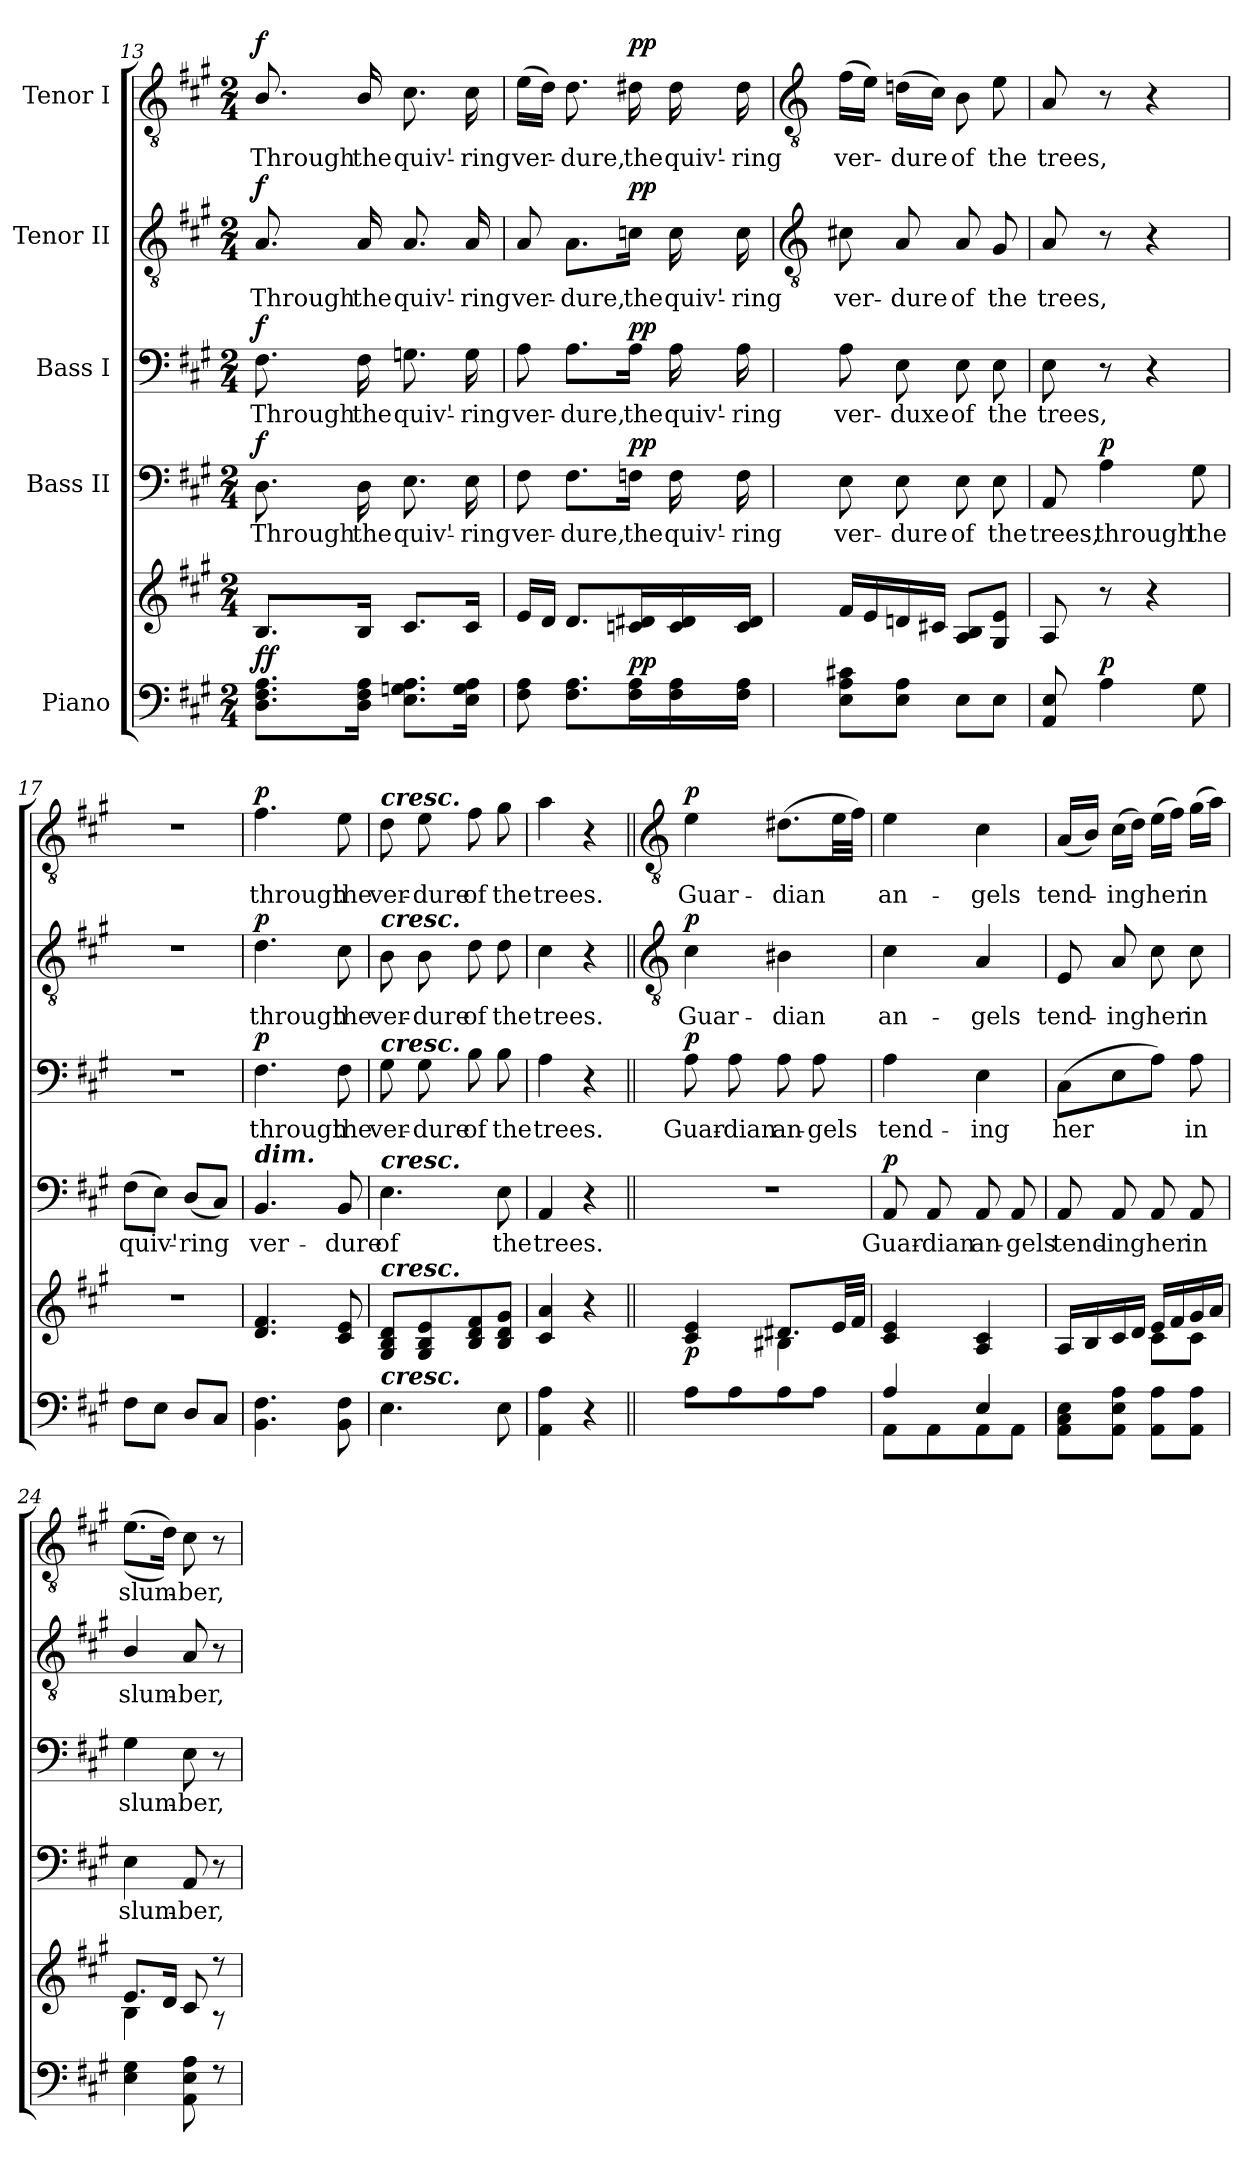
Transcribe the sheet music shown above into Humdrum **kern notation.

**kern	**kern	**dynam	**kern	**text	**dynam	**kern	**text	**dynam	**kern	**text	**dynam	**kern	**text	**dynam
*part5	*part5	*part5	*part4	*part4	*part4	*part3	*part3	*part3	*part2	*part2	*part2	*part1	*part1	*part1
*staff6	*staff5	*staff5/6	*staff4	*staff4	*staff4	*staff3	*staff3	*staff3	*staff2	*staff2	*staff2	*staff1	*staff1	*staff1
*I"Piano	*	*	*I"Bass II	*	*	*I"Bass I	*	*	*I"Tenor II	*	*	*I"Tenor I	*	*
*clefF4	*clefG2	*	*clefF4	*	*	*clefF4	*	*	*clefGv2	*	*	*clefGv2	*	*
*k[f#c#g#]	*k[f#c#g#]	*	*k[f#c#g#]	*	*	*k[f#c#g#]	*	*	*k[f#c#g#]	*	*	*k[f#c#g#]	*	*
*A:	*A:	*	*A:	*	*	*A:	*	*	*A:	*	*	*A:	*	*
*M2/4	*M2/4	*	*M2/4	*	*	*M2/4	*	*	*M2/4	*	*	*M2/4	*	*
=13	=13	=13	=13	=13	=13	=13	=13	=13	=13	=13	=13	=13	=13	=13
*	*^	*	*	*	*	*	*	*	*	*	*	*	*	*
!	!	!	!LO:DY:a=2	!	!LO:LY:b	!	!	!LO:LY:b	!	!	!LO:LY:b	!	!	!LO:LY:b	!
!	!	!	!LO:DY:n=1:b	!	!	!LO:DY:b	!	!	!LO:DY:b	!	!	!LO:DY:b	!	!	!LO:DY:b
8.D\ 8.F#\ 8.A\L	8.B/L	2ryy	f f	8.D\	Through	f	8.F#	Through	f	8.A	Through	f	8.B/	Through	f
!	!	!	!	!	!LO:LY:b	!	!	!LO:LY:b	!	!	!LO:LY:b	!	!	!LO:LY:b	!
16D\ 16F#\ 16A\J	16B/J	.	.	16D\	the	.	16F#	the	.	16A	the	.	16B/	the	.
!	!	!	!	!	!LO:LY:b	!	!	!LO:LY:b	!	!	!LO:LY:b	!	!	!LO:LY:b	!
8.E\ 8.Gn\ 8.A\L	8.c#/L	.	.	8.E	quiv'-	.	8.Gn	quiv'-	.	8.A	quiv'-	.	8.c#	quiv'-	.
!	!	!	!	!	!LO:LY:b	!	!	!LO:LY:b	!	!	!LO:LY:b	!	!	!LO:LY:b	!
16E\ 16G\ 16A\J	16c#/J	.	.	16E	-ring	.	16G	-ring	.	16A	-ring	.	16c#	-ring	.
=14	=14	=14	=14	=14	=14	=14	=14	=14	=14	=14	=14	=14	=14	=14	=14
!	!	!	!	!	!LO:LY:b	!	!	!LO:LY:b	!	!	!LO:LY:b	!	!	!LO:LY:b	!
8F#\ 8A\	16e/LL	2ryy	.	8F#	ver-	.	8A	ver-	.	8A	ver-	.	(>16eLL	ver-	.
.	16d/JJ	.	.	.	.	.	.	.	.	.	.	.	16dJJ)	.	.
!	!	!	!	!	!LO:LY:b	!	!	!LO:LY:b	!	!	!LO:LY:b	!	!	!LO:LY:b	!
8.F#\ 8.A\L	8.d/L	.	.	8.F#L	-dure,	.	8.AL	-dure,	.	8.AL	-dure,	.	8.d	dure,	.
!	!	!	!LO:DY:a=2	!	!LO:LY:b	!LO:DY:b	!	!LO:LY:b	!LO:DY:b	!	!LO:LY:b	!LO:DY:b	!	!LO:LY:b	!LO:DY:b
16F#\ 16A\L	16cn/ 16d#X/L	.	pp	16FnJ	the	pp	16AJ	the	pp	16cnJ	the	pp	16d#X	the	pp
!	!	!	!	!	!LO:LY:b	!	!	!LO:LY:b	!	!	!LO:LY:b	!	!	!LO:LY:b	!
16F#\ 16A\	16c/ 16d#/	.	.	16F	quiv'-	.	16A	quiv'-	.	16c	quiv'-	.	16d#	quiv'-	.
!	!	!	!	!	!LO:LY:b	!	!	!LO:LY:b	!	!	!LO:LY:b	!	!	!LO:LY:b	!
16F#\ 16A\JJ	16c/ 16d#/JJ	.	.	16F	-ring	.	16A	-ring	.	16c	-ring	.	16d#	-ring	.
*	*v	*v	*	*	*	*	*	*	*	*	*	*	*	*	*
!!LO:LB:g=z
=15	=15	=15	=15	=15	=15	=15	=15	=15	=15	=15	=15	=15	=15	=15
*	*	*	*	*	*	*	*	*	*clefGv2	*	*	*clefGv2	*	*
!	!	!	!	!LO:LY:b	!	!	!LO:LY:b	!	!	!LO:LY:b	!	!	!LO:LY:b	!
8E\ 8A\ 8c#X\L	16f#LL	.	8E	ver-	.	8A	ver-	.	8c#X	ver-	.	(>16f#LL	ver-	.
.	16e	.	.	.	.	.	.	.	.	.	.	16eJJ)	.	.
!	!	!	!	!LO:LY:b	!	!	!LO:LY:b	!	!	!LO:LY:b	!	!	!LO:LY:b	!
8E\ 8A\J	16dn	.	8E	-dure	.	8E	-duxe	.	8A	-dure	.	(>16dnLL	dure	.
.	16c#XJJ	.	.	.	.	.	.	.	.	.	.	16c#JJ)	.	.
!	!	!	!	!LO:LY:b	!	!	!LO:LY:b	!	!	!LO:LY:b	!	!	!LO:LY:b	!
8E\L	8A 8BL	.	8E	of	.	8E	of	.	8A	of	.	8B	of	.
!	!	!	!	!LO:LY:b	!	!	!LO:LY:b	!	!	!LO:LY:b	!	!	!LO:LY:b	!
8E\J	8G# 8eJ	.	8E	the	.	8E	the	.	8G#	the	.	8e	the	.
=16	=16	=16	=16	=16	=16	=16	=16	=16	=16	=16	=16	=16	=16	=16
!	!	!	!	!LO:LY:b	!	!	!LO:LY:b	!	!	!LO:LY:b	!	!	!LO:LY:b	!
8AA 8E	8A	.	8AA	trees,	.	8E	trees,	.	8A	trees,	.	8A	trees,	.
!	!	!LO:DY:a=2	!	!LO:LY:b	!LO:DY:b	!	!	!	!	!	!	!	!	!
4A\	8r	p	4A	through	p	8r	.	.	8r	.	.	8r	.	.
.	4r	.	.	.	.	4r	.	.	4r	.	.	4r	.	.
!	!	!	!	!LO:LY:b	!	!	!	!	!	!	!	!	!	!
8G#\	.	.	8G#	the	.	.	.	.	.	.	.	.	.	.
=17	=17	=17	=17	=17	=17	=17	=17	=17	=17	=17	=17	=17	=17	=17
!	!LO:N:vis=1	!	!	!LO:LY:b	!	!LO:N:vis=1	!	!	!LO:N:vis=1	!	!	!LO:N:vis=1	!	!
8F#\L	2r	.	(>8F#L	quiv'-	.	2r	.	.	2r	.	.	2r	.	.
8E\J	.	.	8EJ)	.	.	.	.	.	.	.	.	.	.	.
!	!	!	!	!LO:LY:b	!	!	!	!	!	!	!	!	!	!
8D/L	.	.	(<8DL	ring	.	.	.	.	.	.	.	.	.	.
8C#/J	.	.	8C#J)	.	.	.	.	.	.	.	.	.	.	.
=18	=18	=18	=18	=18	=18	=18	=18	=18	=18	=18	=18	=18	=18	=18
!	!	!	!LO:TX:a:Bi:t=dim.	!	!	!	!	!	!	!	!	!	!	!
!	!	!	!	!LO:LY:b	!	!	!LO:LY:b	!LO:DY:b	!	!LO:LY:b	!LO:DY:b	!	!LO:LY:b	!LO:DY:b
4.BB\ 4.F#\	4.d 4.f#	.	4.BB	ver-	.	4.F#	through	p	4.d	through	p	4.f#	through	p
!	!	!	!	!LO:LY:b	!	!	!LO:LY:b	!	!	!LO:LY:b	!	!	!LO:LY:b	!
8BB\ 8F#\	8c# 8e	.	8BB	-dure	.	8F#	the	.	8c#	the	.	8e	the	.
=19	=19	=19	=19	=19	=19	=19	=19	=19	=19	=19	=19	=19	=19	=19
!	!	!	!	!	!	!	!	!	!	!	!	!LO:TX:a:Bi:t=cresc.	!	!
!	!	!	!	!	!	!	!	!	!LO:TX:a:Bi:t=cresc.	!	!	!	!	!
!	!	!	!	!	!	!LO:TX:a:Bi:t=cresc.	!	!	!	!	!	!	!	!
!	!	!	!LO:TX:a:Bi:t=cresc.	!	!	!	!	!	!	!	!	!	!	!
!	!LO:TX:a:Bi:t=cresc.	!	!	!	!	!	!	!	!	!	!	!	!	!
!LO:TX:a:Bi:t=cresc.	!	!	!	!	!	!	!	!	!	!	!	!	!	!
!	!	!	!	!LO:LY:b	!	!	!LO:LY:b	!	!	!LO:LY:b	!	!	!LO:LY:b	!
4.E	8G# 8B 8dL	.	4.E	of	.	8G#	ver-	.	8B	ver-	.	8d	ver-	.
!	!	!	!	!	!	!	!LO:LY:b	!	!	!LO:LY:b	!	!	!LO:LY:b	!
.	8G# 8B 8e	.	.	.	.	8G#	-dure	.	8B	-dure	.	8e	-dure	.
!	!	!	!	!	!	!	!LO:LY:b	!	!	!LO:LY:b	!	!	!LO:LY:b	!
.	8B 8d 8f#	.	.	.	.	8B	of	.	8d	of	.	8f#	of	.
!	!	!	!	!LO:LY:b	!	!	!LO:LY:b	!	!	!LO:LY:b	!	!	!LO:LY:b	!
8E	8B 8d 8g#J	.	8E	the	.	8B	the	.	8d	the	.	8g#	the	.
=20	=20	=20	=20	=20	=20	=20	=20	=20	=20	=20	=20	=20	=20	=20
!	!	!	!	!LO:LY:b	!	!	!LO:LY:b	!	!	!LO:LY:b	!	!	!LO:LY:b	!
4AA\ 4A\	4c# 4a	.	4AA	trees.	.	4A	trees.	.	4c#	trees.	.	4a	trees.	.
4r	4r	.	4r	.	.	4r	.	.	4r	.	.	4r	.	.
!!LO:LB:g=z
=21||	=21||	=21||	=21||	=21||	=21||	=21||	=21||	=21||	=21||	=21||	=21||	=21||	=21||	=21||
*	*	*	*	*	*	*	*	*	*clefGv2	*	*	*clefGv2	*	*
*^	*^	*	*	*	*	*	*	*	*	*	*	*	*	*
!	!	!	!	!LO:DY:b	!LO:N:vis=1	!	!	!	!LO:LY:b	!LO:DY:b	!	!LO:LY:b	!LO:DY:b	!	!LO:LY:b	!LO:DY:b
8A\L	2ryy	4c# 4e	4ryy	p	2r	.	.	8A	Guar-	p	4c#	Guar-	p	4e	Guar-	p
!	!	!	!	!	!	!	!	!	!LO:LY:b	!	!	!	!	!	!	!
8A\	.	.	.	.	.	.	.	8A	-dian	.	.	.	.	.	.	.
!	!	!	!	!	!	!	!	!	!LO:LY:b	!	!	!LO:LY:b	!	!	!LO:LY:b	!
8A\	.	8.d#XL	4B#X\	.	.	.	.	8A	an-	.	4B#X	-dian	.	(>8.d#XL	-dian	.
!	!	!	!	!	!	!	!	!	!LO:LY:b	!	!	!	!	!	!	!
8A\J	.	.	.	.	.	.	.	8A	-gels	.	.	.	.	.	.	.
.	.	32eLL	.	.	.	.	.	.	.	.	.	.	.	32eLL	.	.
.	.	32f#JJJ	.	.	.	.	.	.	.	.	.	.	.	32f#JJJ)	.	.
=22	=22	=22	=22	=22	=22	=22	=22	=22	=22	=22	=22	=22	=22	=22	=22	=22
!	!	!	!	!	!	!LO:LY:b	!LO:DY:b	!	!LO:LY:b	!	!	!LO:LY:b	!	!	!LO:LY:b	!
4A/	8AA\L	4c# 4e	2ryy	.	8AA	Guar-	p	4A	tend-	.	4c#	an-	.	4e	an-	.
!	!	!	!	!	!	!LO:LY:b	!	!	!	!	!	!	!	!	!	!
.	8AA\	.	.	.	8AA	-dian	.	.	.	.	.	.	.	.	.	.
!	!	!	!	!	!	!LO:LY:b	!	!	!LO:LY:b	!	!	!LO:LY:b	!	!	!LO:LY:b	!
4E/	8AA\	4A 4c#	.	.	8AA	an-	.	4E	-ing	.	4A	-gels	.	4c#	-gels	.
!	!	!	!	!	!	!LO:LY:b	!	!	!	!	!	!	!	!	!	!
.	8AA\J	.	.	.	8AA	-gels	.	.	.	.	.	.	.	.	.	.
=23	=23	=23	=23	=23	=23	=23	=23	=23	=23	=23	=23	=23	=23	=23	=23	=23
!	!	!	!	!	!	!LO:LY:b	!	!	!LO:LY:b	!	!	!LO:LY:b	!	!	!LO:LY:b	!
8AA\ 8C#\ 8E\L	2ryy	16ALL	4ryy	.	8AA	tend-	.	(>8C#L	her	.	8E	tend-	.	(<16ALL	tend-	.
.	.	16B	.	.	.	.	.	.	.	.	.	.	.	16BJJ)	.	.
!	!	!	!	!	!	!LO:LY:b	!	!	!	!	!	!LO:LY:b	!	!	!LO:LY:b	!
8AA\ 8E\ 8A\J	.	16c#	.	.	8AA	-ing	.	8E	.	.	8A	-ing	.	(>16c#LL	ing	.
.	.	16dJJ	.	.	.	.	.	.	.	.	.	.	.	16dJJ)	.	.
!	!	!	!	!	!	!LO:LY:b	!	!	!	!	!	!LO:LY:b	!	!	!LO:LY:b	!
8AA\ 8A\L	.	16eLL	8c#\L	.	8AA	her	.	8AJ)	.	.	8c#	her	.	(>16eLL	her	.
.	.	16f#	.	.	.	.	.	.	.	.	.	.	.	16f#JJ)	.	.
!	!	!	!	!	!	!LO:LY:b	!	!	!LO:LY:b	!	!	!LO:LY:b	!	!	!LO:LY:b	!
8AA\ 8A\J	.	16g#	8c#\J	.	8AA	in	.	8A	in	.	8c#	in	.	(>16g#LL	in	.
.	.	16aJJ	.	.	.	.	.	.	.	.	.	.	.	16aJJ)	.	.
=24	=24	=24	=24	=24	=24	=24	=24	=24	=24	=24	=24	=24	=24	=24	=24	=24
!	!	!	!	!	!	!LO:LY:b	!	!	!LO:LY:b	!	!	!LO:LY:b	!	!	!LO:LY:b	!
4E\ 4G#\	2ryy	8.eL	4B\	.	4E	slum-	.	4G#	slum-	.	4B/	slum-	.	(>(>8.eL	slum-	.
.	.	16dJ	.	.	.	.	.	.	.	.	.	.	.	16dJ))	.	.
!	!	!	!	!	!	!LO:LY:b	!	!	!LO:LY:b	!	!	!LO:LY:b	!	!	!LO:LY:b	!
8AA\ 8E\ 8A\	.	8c#	8ryy	.	8AA	-ber,	.	8E	-ber,	.	8A	-ber,	.	8c#	ber,	.
8r	.	8r	8r	.	8r	.	.	8r	.	.	8r	.	.	8r	.	.
*v	*v	*	*	*	*	*	*	*	*	*	*	*	*	*	*	*
*	*v	*v	*	*	*	*	*	*	*	*	*	*	*	*	*
=	=	=	=	=	=	=	=	=	=	=	=	=	=	=
*-	*-	*-	*-	*-	*-	*-	*-	*-	*-	*-	*-	*-	*-	*-
